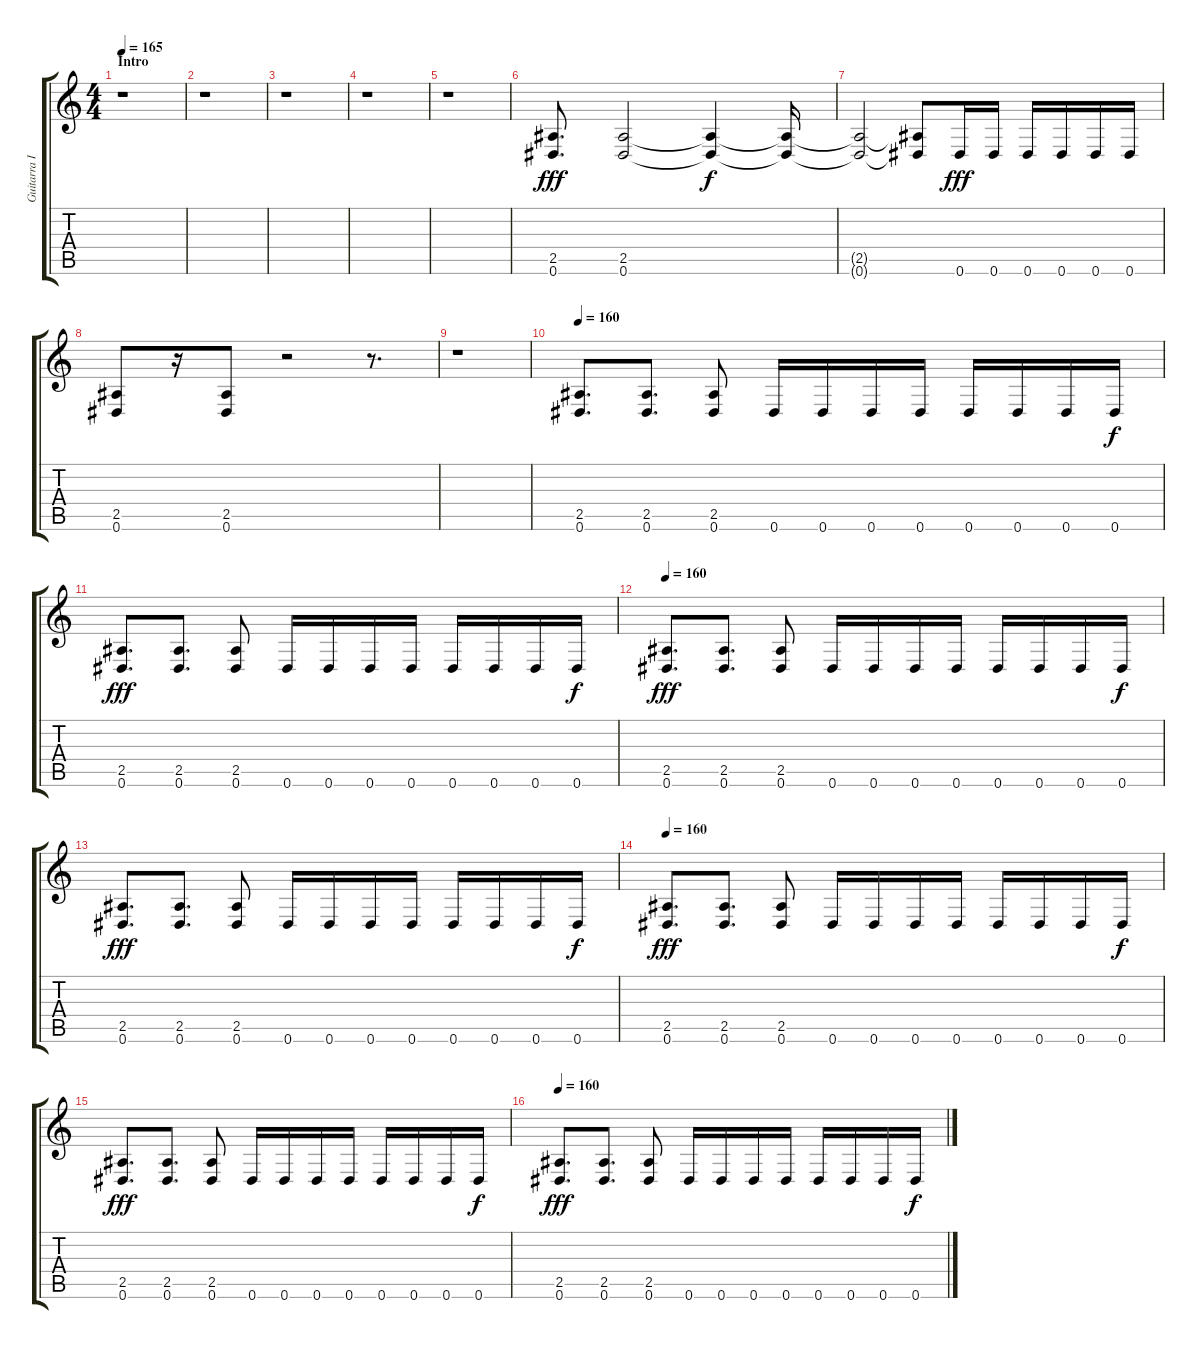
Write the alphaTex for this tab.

\track ("Guitarra I" "Guitarra I") {instrument distortionguitar}
\staff {score tabs}
\tuning (Eb4 Bb3 Gb3 Db3 Ab2 Eb2) {hide}
\ts (4 4)
\section ("" "Intro")
\tempo 165
\clef g2
\ks c
r.1{dy fff instrument distortionguitar} |
r.1 |
r.1 |
r.1 |
r.1 |
(2.5 0.6).8{d} (2.5 0.6).2 (2.5{t} 0.6{t}).4{dy f} (2.5{t} 0.6{t}).16 |
(2.5{t} 0.6{t}).2 (2.5{t} 0.6{t}).8 0.6.16{dy fff} 0.6.16 0.6.16 0.6.16 0.6.16 0.6.16 |
(2.5 0.6).8 r.16 (2.5 0.6).8 r.2 r.8{d} |
r.1 |
\tempo 160
(2.5 0.6).8{d} (2.5 0.6).8{d} (2.5 0.6).8 0.6.16 0.6.16 0.6.16 0.6.16 0.6.16 0.6.16 0.6.16 0.6.16{dy f} |
(2.5 0.6).8{d dy fff} (2.5 0.6).8{d} (2.5 0.6).8 0.6.16 0.6.16 0.6.16 0.6.16 0.6.16 0.6.16 0.6.16 0.6.16{dy f} |
\tempo 160
(2.5 0.6).8{d dy fff} (2.5 0.6).8{d} (2.5 0.6).8 0.6.16 0.6.16 0.6.16 0.6.16 0.6.16 0.6.16 0.6.16 0.6.16{dy f} |
(2.5 0.6).8{d dy fff} (2.5 0.6).8{d} (2.5 0.6).8 0.6.16 0.6.16 0.6.16 0.6.16 0.6.16 0.6.16 0.6.16 0.6.16{dy f} |
\tempo 160
(2.5 0.6).8{d dy fff} (2.5 0.6).8{d} (2.5 0.6).8 0.6.16 0.6.16 0.6.16 0.6.16 0.6.16 0.6.16 0.6.16 0.6.16{dy f} |
(2.5 0.6).8{d dy fff} (2.5 0.6).8{d} (2.5 0.6).8 0.6.16 0.6.16 0.6.16 0.6.16 0.6.16 0.6.16 0.6.16 0.6.16{dy f} |
\tempo 160
(2.5 0.6).8{d dy fff} (2.5 0.6).8{d} (2.5 0.6).8 0.6.16 0.6.16 0.6.16 0.6.16 0.6.16 0.6.16 0.6.16 0.6.16{dy f}
